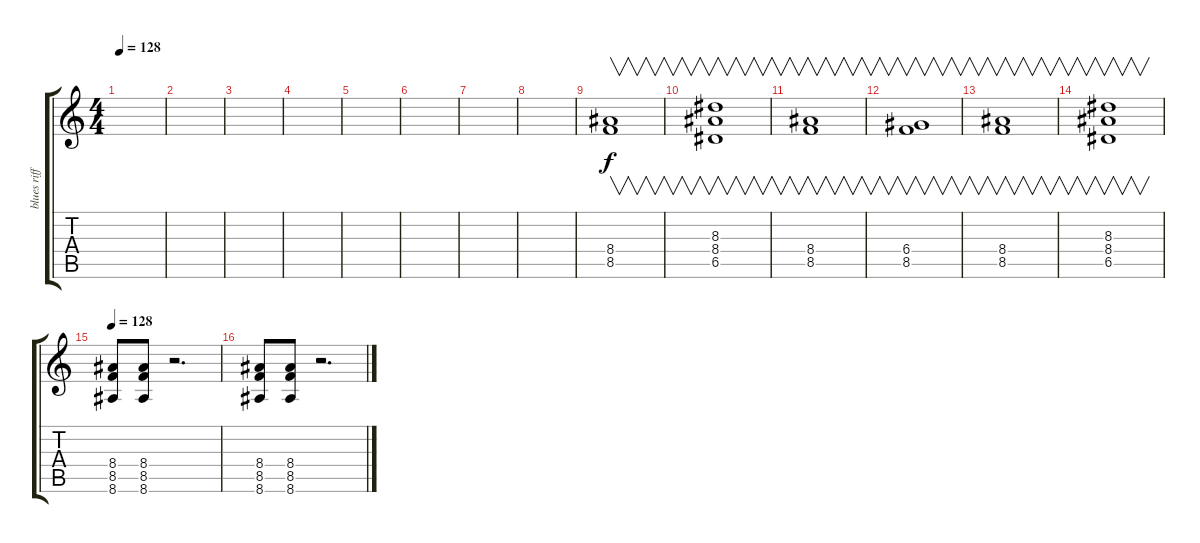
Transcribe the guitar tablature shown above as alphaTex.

\track ("blues riff" "blues riff") {instrument distortionguitar}
\staff {score tabs}
\tuning (E4 B3 G3 D3 A2 D2) {hide}
\ts (4 4)
\tempo 128
\clef g2
\ks c
|
|
|
|
|
|
|
|
(8.4 8.5).1{v} |
(8.3 8.4 6.5).1{v} |
(8.4 8.5).1{v} |
(6.4 8.5).1{v} |
(8.4 8.5).1{v} |
(8.3 8.4 6.5).1{v} |
\tempo 128
(8.4 8.5 8.6).8 (8.4 8.5 8.6).8 r.2{d} |
(8.4 8.5 8.6).8 (8.4 8.5 8.6).8 r.2{d}
